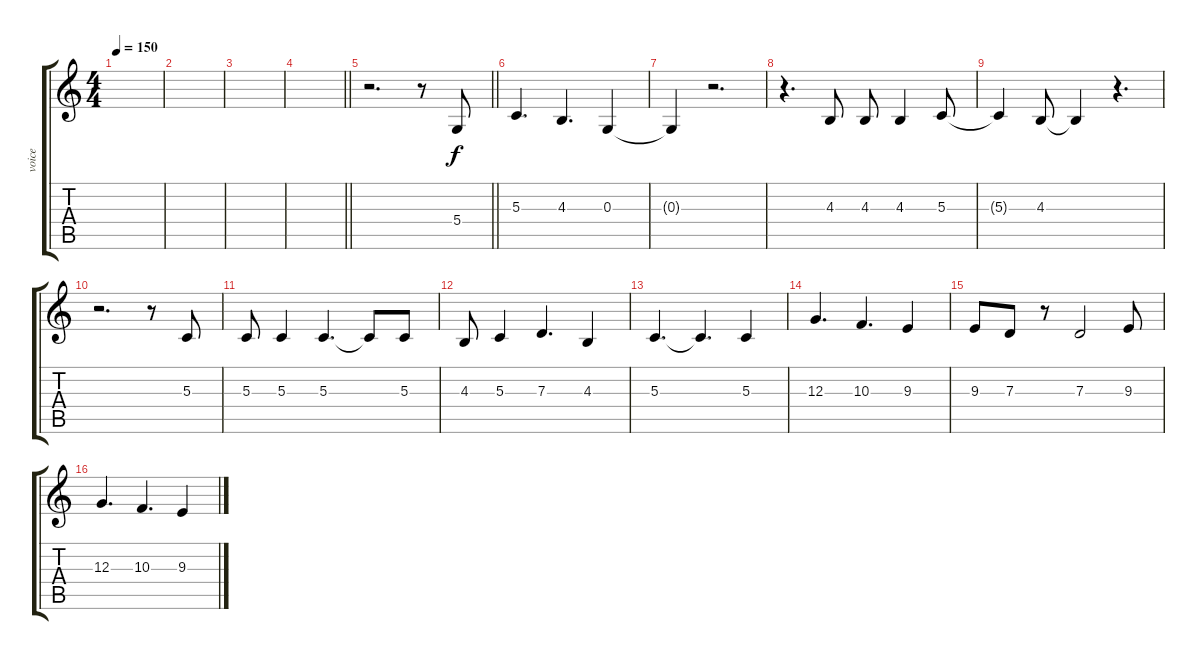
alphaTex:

\track ("voice" "voice") {instrument bassoon}
\staff {score tabs}
\tuning (E4 B3 G3 D3 A2 E2) {hide}
\ts (4 4)
\tempo 150
\clef g2
\ks c
|
|
|
\barLineRight lightlight
|
\barLineRight lightlight
r.2{d} r.8 5.4.8 |
5.3.4{d} 4.3.4{d} 0.3.4 |
0.3{t}.4 r.2{d} |
r.4{d} 4.3.8 4.3.8 4.3.4 5.3.8 |
5.3{t}.4 4.3.8 4.3{t}.4 r.4{d} |
r.2{d} r.8 5.3.8 |
5.3.8 5.3.4 5.3.4{d} 5.3{t}.8 5.3.8 |
4.3.8 5.3.4 7.3.4{d} 4.3.4 |
5.3.4{d} 5.3{t}.4{d} 5.3.4 |
12.3.4{d} 10.3.4{d} 9.3.4 |
9.3.8 7.3.8 r.8 7.3.2 9.3.8 |
12.3.4{d} 10.3.4{d} 9.3.4
